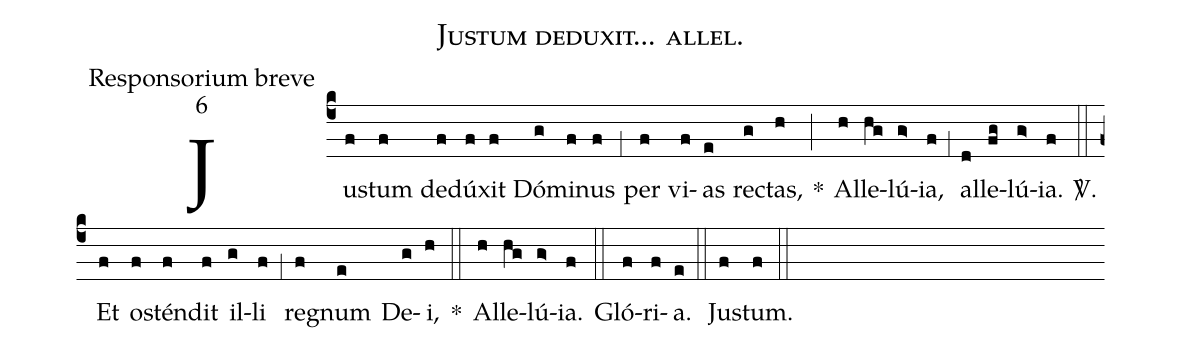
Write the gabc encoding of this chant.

name:Justum deduxit... allel.;
office-part:Responsorium breve;
mode:6;
%%
(c4) Ju(f)stum(f) de(f)dú(f)xit(f) Dó(g)mi(f)nus(f) (;1) per(f) vi(f)as(e) re(g)ctas,(h) *(;) Al(h)le(hg)lú(g>)ia,(f) (;1) al(d)le(fg)lú(g>)ia.(f) <sp>V/</sp>.(::) Et(f) o(f)stén(f)dit(f) il(g)li(f) (;1) re(f)gnum(e) De(g)i,(h) *(::) Al(h)le(hg)lú(g>)ia.(f) (::) Gló(f)ri(f)a.(e) (::) Ju(f)stum.(f) (::)
